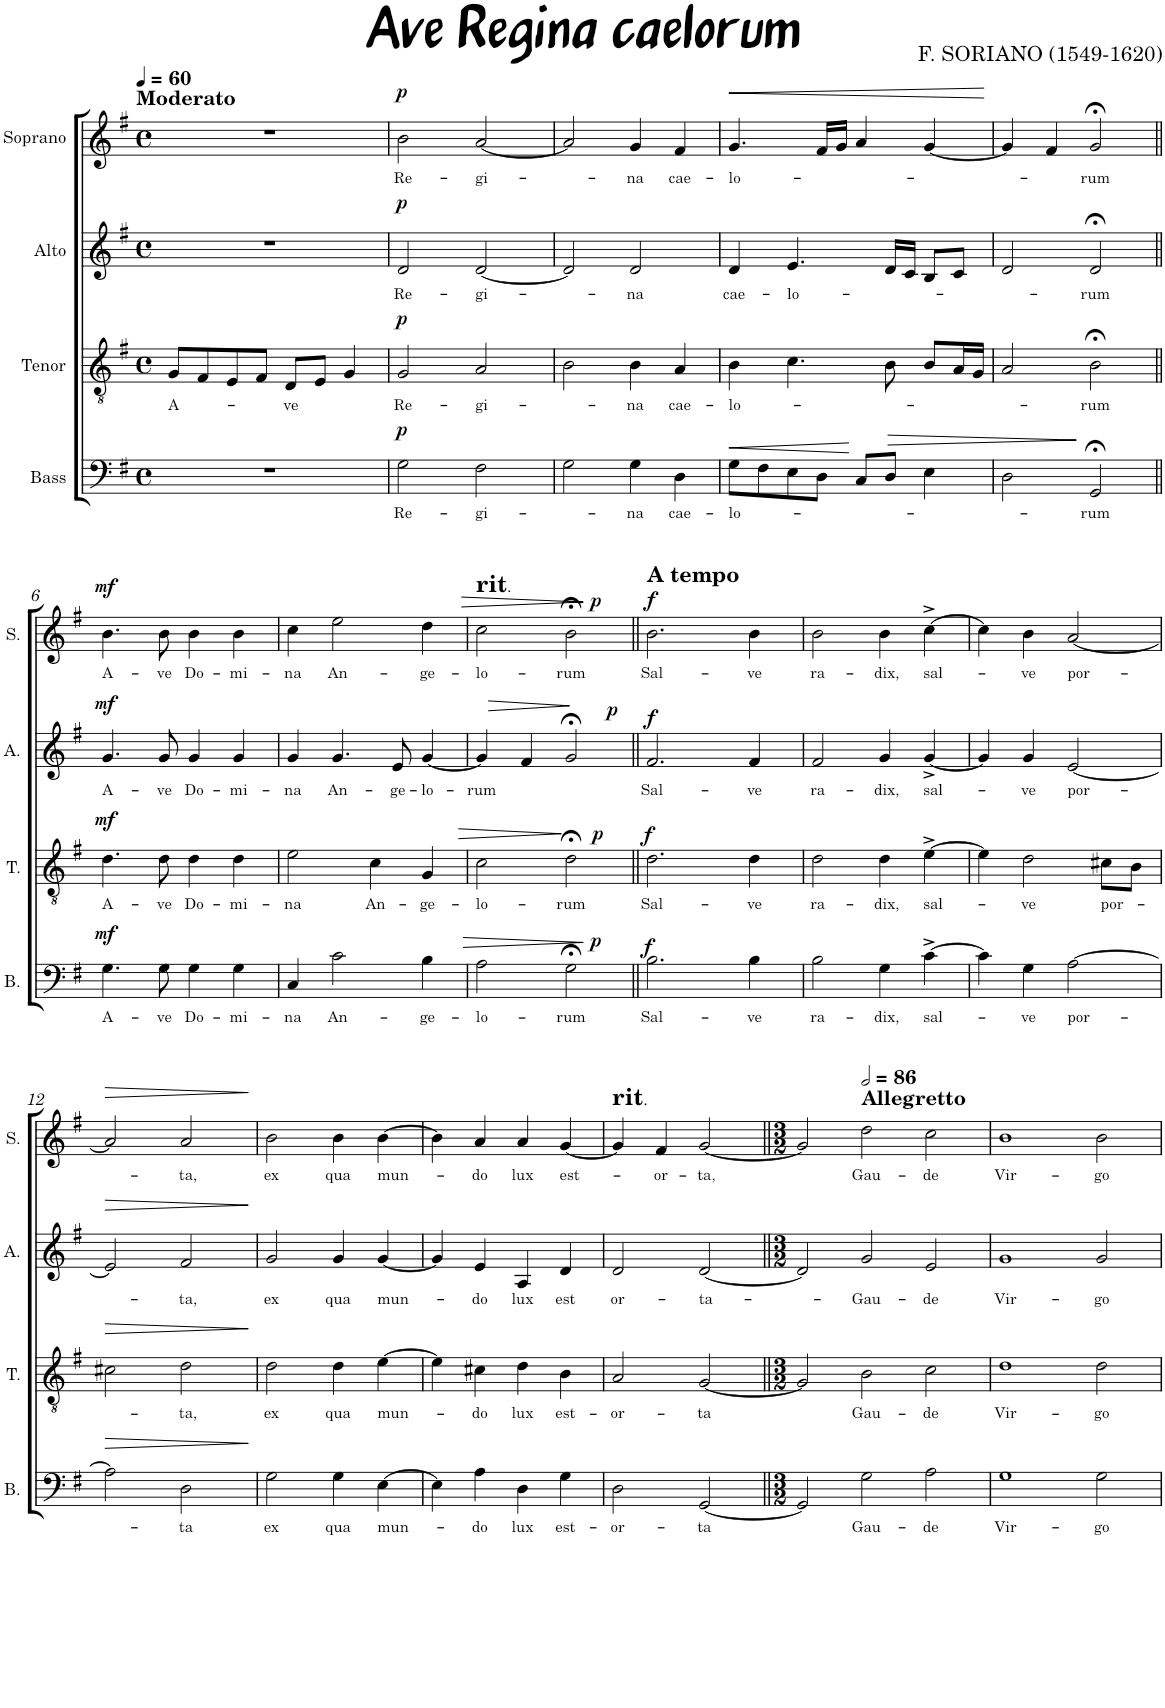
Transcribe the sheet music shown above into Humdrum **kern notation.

**kern	**text	**dynam	**kern	**text	**dynam	**kern	**text	**dynam	**kern	**text	**dynam
*part4	*part4	*part4	*part3	*part3	*part3	*part2	*part2	*part2	*part1	*part1	*part1
*staff4	*staff4	*staff4	*staff3	*staff3	*staff3	*staff2	*staff2	*staff2	*staff1	*staff1	*staff1
*I"Bass	*	*	*I"Tenor	*	*	*I"Alto	*	*	*I"Soprano	*	*
*I'B.	*	*	*I'T.	*	*	*I'A.	*	*	*I'S.	*	*
*clefF4	*	*	*clefGv2	*	*	*clefG2	*	*	*clefG2	*	*
*k[f#]	*	*	*k[f#]	*	*	*k[f#]	*	*	*k[f#]	*	*
*M4/4	*	*	*M4/4	*	*	*M4/4	*	*	*M4/4	*	*
*met(c)	*	*	*met(c)	*	*	*met(c)	*	*	*met(c)	*	*
*MM60	*	*	*MM60	*	*	*MM60	*	*	*MM60	*	*
=1	=1	=1	=1	=1	=1	=1	=1	=1	=1	=1	=1
!	!	!	!	!	!	!	!	!	!LO:TX:a:B:t=Moderato	!	!
!	!	!	!	!LO:LY:b	!	!	!	!	!	!	!
1r	.	.	8G/L	A-	.	1r	.	.	1r	.	.
.	.	.	8F#/	.	.	.	.	.	.	.	.
.	.	.	8E/	.	.	.	.	.	.	.	.
.	.	.	8F#/J	.	.	.	.	.	.	.	.
!	!	!	!	!LO:LY:b	!	!	!	!	!	!	!
.	.	.	8D/L	-ve	.	.	.	.	.	.	.
.	.	.	8E/J	.	.	.	.	.	.	.	.
.	.	.	4G/	.	.	.	.	.	.	.	.
=2	=2	=2	=2	=2	=2	=2	=2	=2	=2	=2	=2
!	!LO:LY:b	!LO:DY:a	!	!LO:LY:b	!LO:DY:a	!	!LO:LY:b	!LO:DY:a	!	!LO:LY:b	!LO:DY:a
2G\	Re-	p	2G/	Re-	p	2d/	Re-	p	2b\	Re-	p
!	!LO:LY:b	!	!	!LO:LY:b	!	!	!LO:LY:b	!	!	!LO:LY:b	!
2F#\	-gi-	.	2A/	-gi-	.	[2d/	-gi-	.	[2a/	-gi-	.
=3	=3	=3	=3	=3	=3	=3	=3	=3	=3	=3	=3
2G\	.	.	2B\	.	.	2d/]	.	.	2a/]	.	.
!	!LO:LY:b	!	!	!LO:LY:b	!	!	!LO:LY:b	!	!	!LO:LY:b	!
4G\	-na	.	4B\	-na	.	2d/	-na	.	4g/	-na	.
!	!LO:LY:b	!	!	!LO:LY:b	!	!	!	!	!	!LO:LY:b	!
4D\	cae-	.	4A/	cae-	.	.	.	.	4f#/	cae-	.
=4	=4	=4	=4	=4	=4	=4	=4	=4	=4	=4	=4
!	!LO:LY:b	!LO:HP:b	!	!LO:LY:b	!	!	!LO:LY:b	!	!	!LO:LY:b	!LO:HP:b
8G\L	-lo-	<	4B\	-lo-	.	4d/	cae-	.	4.g/	-lo-	<
8F#\	.	.	.	.	.	.	.	.	.	.	.
!	!	!	!	!	!	!	!LO:LY:b	!	!	!	!
8E\	.	.	4.c\	.	.	4.e/	-lo-	.	.	.	.
8D\J	.	.	.	.	.	.	.	.	16f#/LL	.	.
.	.	.	.	.	.	.	.	.	16g/JJ	.	.
8C/L	.	[	.	.	.	.	.	.	4a/	.	.
!	!	!LO:HP:b	!	!	!	!	!	!	!	!	!
8D/J	.	>	8B\	.	.	16d/LL	.	.	.	.	.
.	.	.	.	.	.	16c/JJ	.	.	.	.	.
4E\	.	.	8B/L	.	.	8B/L	.	.	[4g/	.	.
.	.	.	16A/L	.	.	8c/J	.	.	.	.	.
.	.	.	16G/JJ	.	.	.	.	.	.	.	.
.	.	.	.	.	.	.	.	.	.	.	[
=5	=5	=5	=5	=5	=5	=5	=5	=5	=5	=5	=5
2D\	.	.	2A/	.	.	2d/	.	.	4g/]	.	.
.	.	.	.	.	.	.	.	.	4f#/	.	.
!	!LO:LY:b	!	!	!LO:LY:b	!	!	!LO:LY:b	!	!	!LO:LY:b	!
2GG;</	-rum	]	2B;<\	-rum	.	2d;</	-rum	.	2g;</	-rum	.
!!LO:LB:g=z
=6||	=6||	=6||	=6||	=6||	=6||	=6||	=6||	=6||	=6||	=6||	=6||
!	!LO:LY:b	!LO:DY:a	!	!LO:LY:b	!LO:DY:a	!	!LO:LY:b	!LO:DY:a	!	!LO:LY:b	!LO:DY:a
4.G\	A-	mf	4.d\	A-	mf	4.g/	A-	mf	4.b\	A-	mf
!	!LO:LY:b	!	!	!LO:LY:b	!	!	!LO:LY:b	!	!	!LO:LY:b	!
8G\	-ve	.	8d\	-ve	.	8g/	-ve	.	8b\	-ve	.
!	!LO:LY:b	!	!	!LO:LY:b	!	!	!LO:LY:b	!	!	!LO:LY:b	!
4G\	Do-	.	4d\	Do-	.	4g/	Do-	.	4b\	Do-	.
!	!LO:LY:b	!	!	!LO:LY:b	!	!	!LO:LY:b	!	!	!LO:LY:b	!
4G\	-mi-	.	4d\	-mi-	.	4g/	-mi-	.	4b\	-mi-	.
=7	=7	=7	=7	=7	=7	=7	=7	=7	=7	=7	=7
!	!LO:LY:b	!	!	!LO:LY:b	!	!	!LO:LY:b	!	!	!LO:LY:b	!
4C/	-na	.	2e\	-na	.	4g/	-na	.	4cc\	-na	.
!	!LO:LY:b	!	!	!	!	!	!LO:LY:b	!	!	!LO:LY:b	!
2c\	An-	.	.	.	.	4.g/	An-	.	2ee\	An-	.
!	!	!	!	!LO:LY:b	!	!	!	!	!	!	!
.	.	.	4c\	An-	.	.	.	.	.	.	.
!	!	!	!	!	!	!	!LO:LY:b	!	!	!	!
.	.	.	.	.	.	8e/	-ge-	.	.	.	.
!	!LO:LY:b	!	!	!LO:LY:b	!	!	!LO:LY:b	!	!	!LO:LY:b	!LO:HP:b
4B\	-ge-	.	4G/	-ge-	.	[4g/	-lo-	.	4dd\	-ge-	>
=8	=8	=8	=8	=8	=8	=8	=8	=8	=8	=8	=8
!	!	!	!	!	!	!	!	!	!LO:TX:a:B:t=rit	!	!
!	!	!	!	!	!	!	!	!	!LO:TX:a:t=.	!	!
!	!LO:LY:b	!LO:HP:b	!	!LO:LY:b	!LO:HP:b	!	!LO:LY:b	!LO:HP:b	!	!LO:LY:b	!
2A\	-lo-	>	2c\	-lo-	>	4g/]	-rum	>	2cc\	-lo-	.
.	.	.	.	.	.	4f#/	.	.	.	.	.
!	!LO:LY:b	!LO:DY:n=1:a	!	!LO:LY:b	!LO:DY:a	!	!	!LO:DY:a	!	!LO:LY:b	!LO:DY:n=1:a
2G;<\	-rum	] p	2d;<\	-rum	p	2g;</	.	p	2b;<\	-rum	] p
=9||	=9||	=9||	=9||	=9||	=9||	=9||	=9||	=9||	=9||	=9||	=9||
!	!	!	!	!	!	!	!	!	!LO:TX:a:B:t=A tempo	!	!
!	!LO:LY:b	!LO:DY:a	!	!LO:LY:b	!LO:DY:a	!	!LO:LY:b	!LO:DY:a	!	!LO:LY:b	!LO:DY:a
2.B\	Sal-	f	2.d\	Sal-	f	2.f#/	Sal-	f	2.b\	Sal-	f
!	!LO:LY:b	!	!	!LO:LY:b	!	!	!LO:LY:b	!	!	!LO:LY:b	!
4B\	-ve	.	4d\	-ve	]	4f#/	-ve	]	4b\	-ve	.
=10	=10	=10	=10	=10	=10	=10	=10	=10	=10	=10	=10
!	!LO:LY:b	!	!	!LO:LY:b	!	!	!LO:LY:b	!	!	!LO:LY:b	!
2B\	ra-	.	2d\	ra-	.	2f#/	ra-	.	2b\	ra-	.
!	!LO:LY:b	!	!	!LO:LY:b	!	!	!LO:LY:b	!	!	!LO:LY:b	!
4G\	-dix,	.	4d\	-dix,	.	4g/	-dix,	.	4b\	-dix,	.
!	!LO:LY:b	!	!	!LO:LY:b	!	!	!LO:LY:b	!	!	!LO:LY:b	!
[4c^\	sal-	.	[4e^\	sal-	.	[4g^/	sal-	.	[4cc^\	sal-	.
=11	=11	=11	=11	=11	=11	=11	=11	=11	=11	=11	=11
4c\]	.	.	4e\]	.	.	4g/]	.	.	4cc\]	.	.
!	!LO:LY:b	!	!	!LO:LY:b	!	!	!LO:LY:b	!	!	!LO:LY:b	!
4G\	-ve	.	2d\	-ve	.	4g/	-ve	.	4b\	-ve	.
!	!LO:LY:b	!	!	!	!	!	!LO:LY:b	!	!	!LO:LY:b	!
[2A\	por-	.	.	.	.	[2e/	por-	.	[2a/	por-	.
!	!	!	!	!LO:LY:b	!	!	!	!	!	!	!
.	.	.	8c#X\L	por-	.	.	.	.	.	.	.
.	.	.	8B\J	.	.	.	.	.	.	.	.
!!LO:LB:g=z
=12	=12	=12	=12	=12	=12	=12	=12	=12	=12	=12	=12
!	!	!LO:HP:b	!	!	!LO:HP:b	!	!	!LO:HP:b	!	!	!LO:HP:b
2A\]	.	>	2c#X\	.	>	2e/]	.	>	2a/]	.	>
!	!LO:LY:b	!	!	!LO:LY:b	!	!	!LO:LY:b	!	!	!LO:LY:b	!
2D\	-ta	.	2d\	-ta,	.	2f#/	-ta,	.	2a/	-ta,	.
.	.	]	.	.	]	.	.	]	.	.	]
=13	=13	=13	=13	=13	=13	=13	=13	=13	=13	=13	=13
!	!LO:LY:b	!	!	!LO:LY:b	!	!	!LO:LY:b	!	!	!LO:LY:b	!
2G\	ex	.	2d\	ex	.	2g/	ex	.	2b\	ex	.
!	!LO:LY:b	!	!	!LO:LY:b	!	!	!LO:LY:b	!	!	!LO:LY:b	!
4G\	qua	.	4d\	qua	.	4g/	qua	.	4b\	qua	.
!	!LO:LY:b	!	!	!LO:LY:b	!	!	!LO:LY:b	!	!	!LO:LY:b	!
[4E\	mun-	.	[4e\	mun-	.	[4g/	mun-	.	[4b\	mun-	.
=14	=14	=14	=14	=14	=14	=14	=14	=14	=14	=14	=14
4E\]	.	.	4e\]	.	.	4g/]	.	.	4b\]	.	.
!	!LO:LY:b	!	!	!LO:LY:b	!	!	!LO:LY:b	!	!	!LO:LY:b	!
4A\	-do	.	4c#X\	-do	.	4e/	-do	.	4a/	-do	.
!	!LO:LY:b	!	!	!LO:LY:b	!	!	!LO:LY:b	!	!	!LO:LY:b	!
4D\	lux	.	4d\	lux	.	4A/	lux	.	4a/	lux	.
!	!LO:LY:b	!	!	!LO:LY:b	!	!	!LO:LY:b	!	!	!LO:LY:b	!
4G\	est-	.	4B\	est-	.	4d/	est	.	[4g/	est-	.
=15	=15	=15	=15	=15	=15	=15	=15	=15	=15	=15	=15
!	!	!	!	!	!	!	!	!	!LO:TX:a:B:t=rit	!	!
!	!	!	!	!	!	!	!	!	!LO:TX:a:t=.	!	!
!	!LO:LY:b	!	!	!LO:LY:b	!	!	!LO:LY:b	!	!	!	!
2D\	or-	.	2A/	or-	.	2d/	or-	.	4g/]	.	.
!	!	!	!	!	!	!	!	!	!	!LO:LY:b	!
.	.	.	.	.	.	.	.	.	4f#/	-or-	.
!	!LO:LY:b	!	!	!LO:LY:b	!	!	!LO:LY:b	!	!	!LO:LY:b	!
[2GG/	-ta	.	[2G/	-ta	.	[2d/	-ta-	.	[2g/	-ta,	.
=16||	=16||	=16||	=16||	=16||	=16||	=16||	=16||	=16||	=16||	=16||	=16||
*M3/2	*	*	*M3/2	*	*	*M3/2	*	*	*M3/2	*	*
2GG/]	.	.	2G/]	.	.	2d/]	.	.	2g/]	.	.
*	*	*	*	*	*	*	*	*	*MM172	*	*
!	!	!	!	!	!	!	!	!	!LO:TX:a:B:t=Allegretto	!	!
!	!LO:LY:b	!	!	!LO:LY:b	!	!	!LO:LY:b	!	!	!LO:LY:b	!
2G\	-Gau-	.	2B\	-Gau-	.	2g/	-Gau-	.	2dd\	-Gau-	.
!	!LO:LY:b	!	!	!LO:LY:b	!	!	!LO:LY:b	!	!	!LO:LY:b	!
2A\	-de	.	2c\	-de	.	2e/	-de	.	2cc\	-de	.
=17	=17	=17	=17	=17	=17	=17	=17	=17	=17	=17	=17
!	!LO:LY:b	!	!	!LO:LY:b	!	!	!LO:LY:b	!	!	!LO:LY:b	!
1G	Vir-	.	1d	Vir-	.	1g	Vir-	.	1b	Vir-	.
!	!LO:LY:b	!	!	!LO:LY:b	!	!	!LO:LY:b	!	!	!LO:LY:b	!
2G\	-go	.	2d\	-go	.	2g/	-go	.	2b\	-go	.
=	=	=	=	=	=	=	=	=	=	=	=
*-	*-	*-	*-	*-	*-	*-	*-	*-	*-	*-	*-
